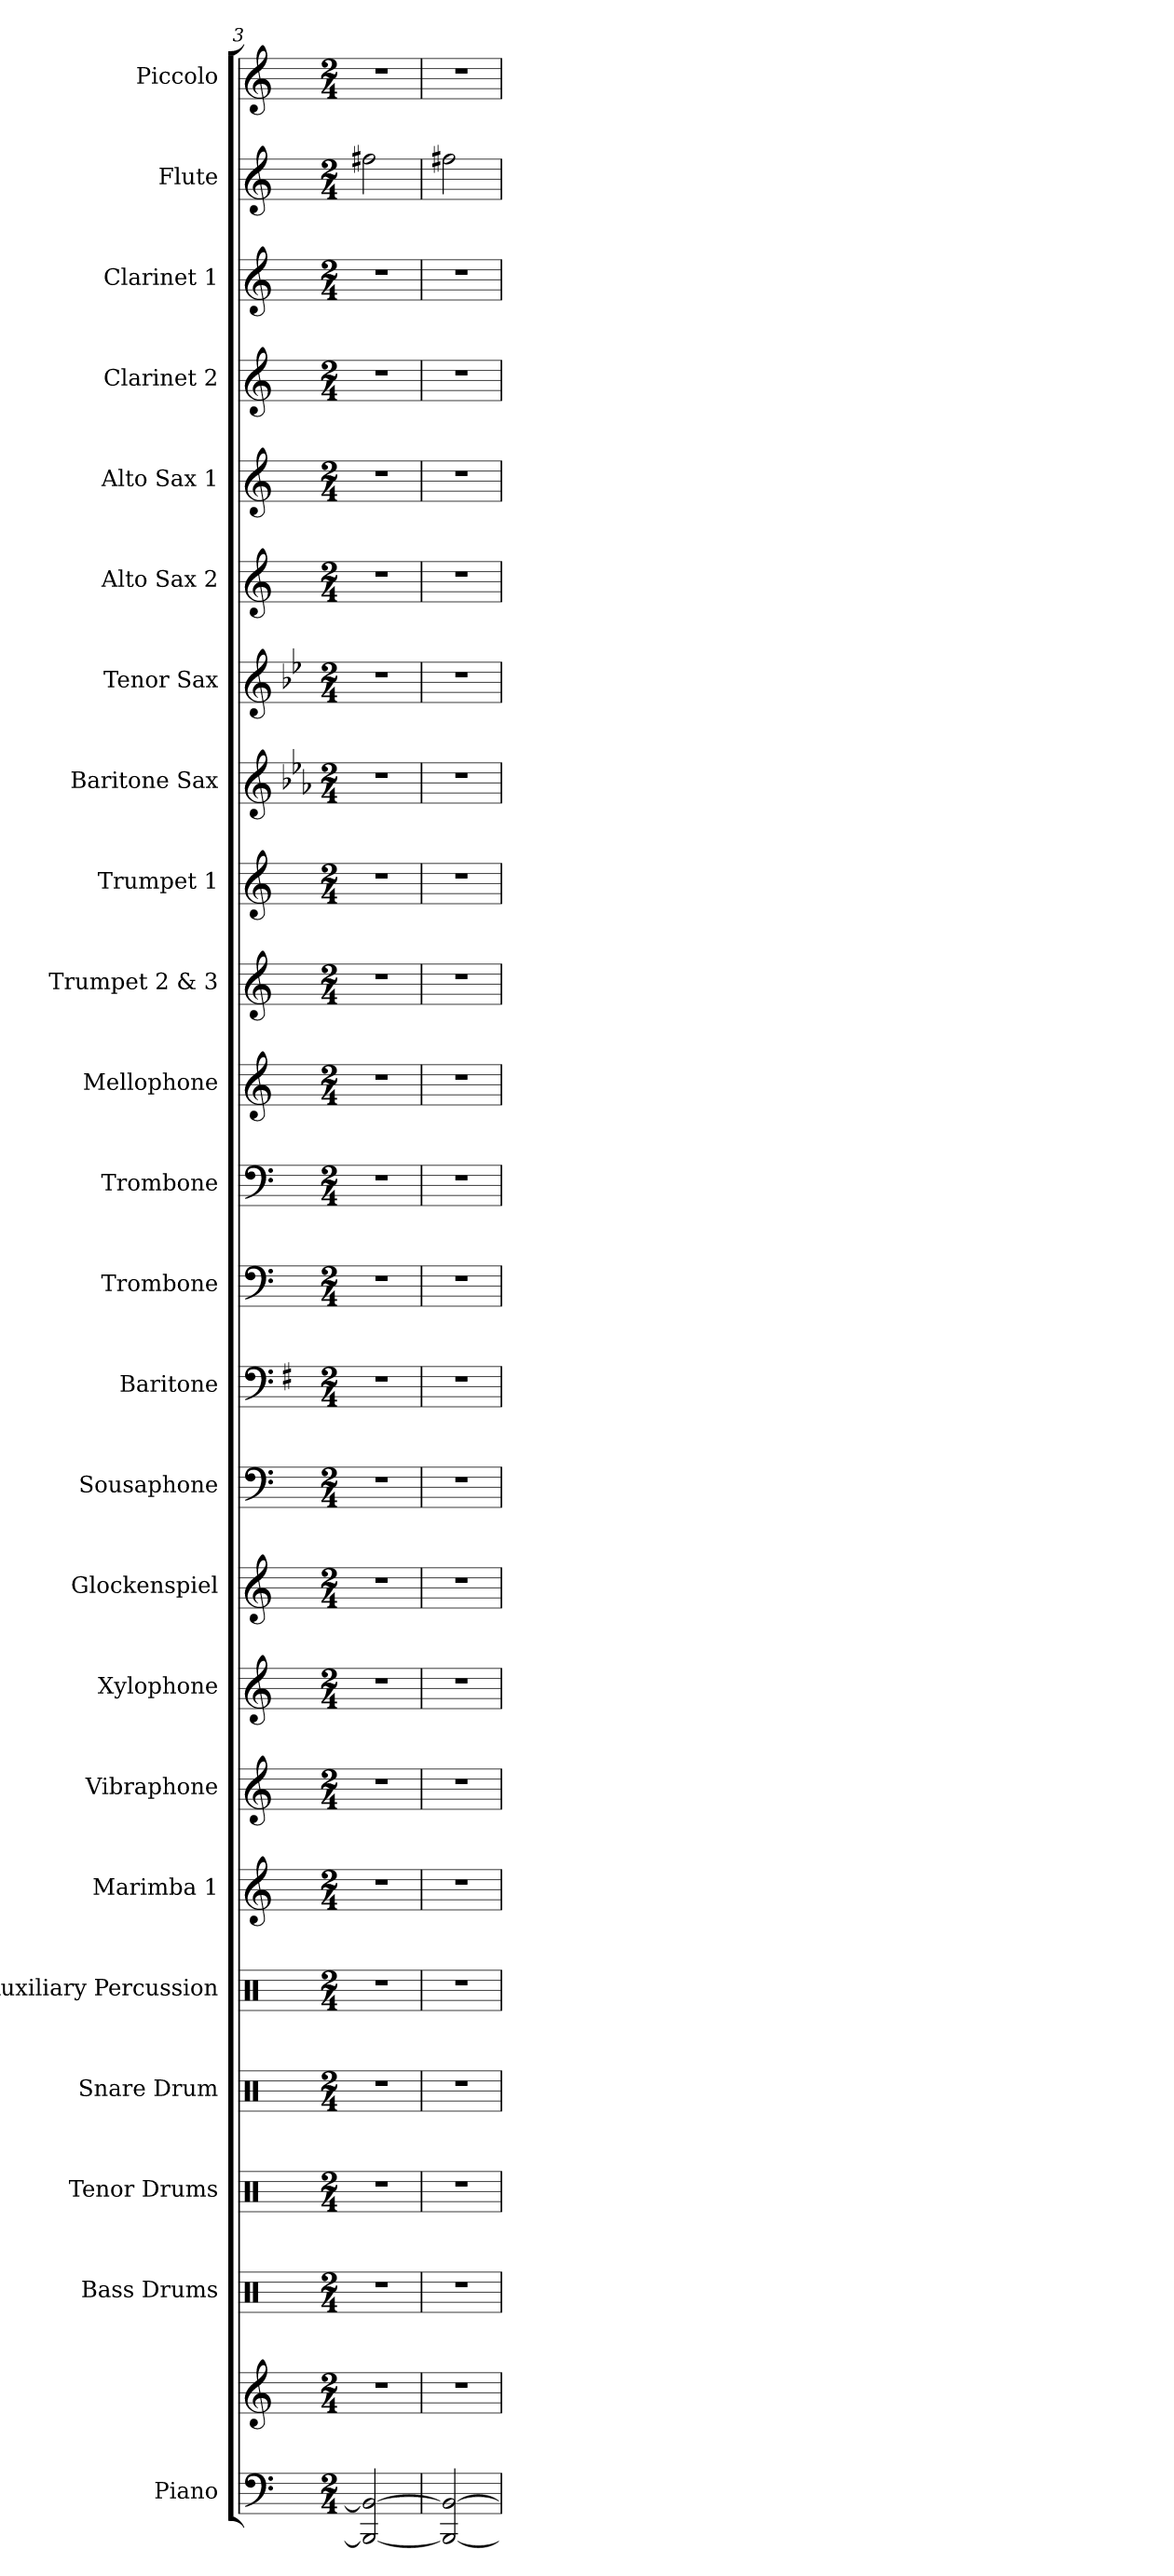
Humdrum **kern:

**kern	**kern	**kern	**kern	**kern	**kern	**kern	**kern	**kern	**kern	**kern	**kern	**kern	**kern	**kern	**kern	**kern	**kern	**kern	**kern	**kern	**kern	**kern	**kern	**kern
*part24	*part24	*part23	*part22	*part21	*part20	*part19	*part18	*part17	*part16	*part15	*part14	*part13	*part12	*part11	*part10	*part9	*part8	*part7	*part6	*part5	*part4	*part3	*part2	*part1
*staff25	*staff24	*staff23	*staff22	*staff21	*staff20	*staff19	*staff18	*staff17	*staff16	*staff15	*staff14	*staff13	*staff12	*staff11	*staff10	*staff9	*staff8	*staff7	*staff6	*staff5	*staff4	*staff3	*staff2	*staff1
*I"Piano	*	*I"Bass Drums	*I"Tenor Drums	*I"Snare Drum	*I"Auxiliary Percussion	*I"Marimba 1	*I"Vibraphone	*I"Xylophone	*I"Glockenspiel	*I"Sousaphone	*I"Baritone	*I"Trombone	*I"Trombone	*I"Mellophone	*I"Trumpet 2 &amp; 3	*I"Trumpet 1	*I"Baritone Sax	*I"Tenor Sax	*I"Alto Sax 2	*I"Alto Sax 1	*I"Clarinet 2	*I"Clarinet 1	*I"Flute	*I"Piccolo
*I'Pno.	*	*I'B.D.	*I'T.D.	*I'S.D.	*I'Aux. Perc.	*I'Mrm. 1	*I'Vib.	*I'Xyl.	*I'Glk.	*	*I'Bar.	*I'Tbn.	*I'Tbn.	*I'Mph.	*I'Tpt. 2 &amp; 3	*I'Tpt. 1	*I'Bari. Sax.	*I'T. Sax.	*I'A. Sax. 2	*I'A. Sax. 1	*I'Cl. 2	*I'Cl. 1	*I'Fl.	*I'Picc.
*clefF4	*clefG2	*clefX	*clefX	*clefX	*clefX	*clefG2	*clefG2	*clefG2	*clefG2	*clefF4	*clefF4	*clefF4	*clefF4	*clefG2	*clefG2	*clefG2	*clefG2	*clefG2	*clefG2	*clefG2	*clefG2	*clefG2	*clefG2	*clefG2
*	*	*	*	*	*	*	*	*ITrd-7c-12	*ITrd-14c-24	*	*ITrd4c7	*	*	*ITrd4c7	*ITrd1c2	*ITrd1c2	*ITrd12c21	*ITrd8c14	*ITrd5c9	*ITrd1c2	*ITrd1c2	*ITrd1c2	*	*ITrd-7c-12
*k[]	*k[]	*k[]	*k[]	*k[]	*k[]	*k[]	*k[]	*k[]	*k[]	*k[]	*k[]	*k[]	*k[]	*k[b-]	*k[b-e-]	*k[b-e-]	*k[b-e-a-]	*k[b-e-]	*k[b-e-a-]	*k[b-e-]	*k[b-e-]	*k[b-e-]	*k[]	*k[]
*M2/4	*M2/4	*M2/4	*M2/4	*M2/4	*M2/4	*M2/4	*M2/4	*M2/4	*M2/4	*M2/4	*M2/4	*M2/4	*M2/4	*M2/4	*M2/4	*M2/4	*M2/4	*M2/4	*M2/4	*M2/4	*M2/4	*M2/4	*M2/4	*M2/4
=3	=3	=3	=3	=3	=3	=3	=3	=3	=3	=3	=3	=3	=3	=3	=3	=3	=3	=3	=3	=3	=3	=3	=3	=3
2BBB/_ 2BB/_	2r	2r	2r	2r	2r	2r	2r	2r	2r	2r	2r	2r	2r	2r	2r	2r	2r	2r	2r	2r	2r	2r	2ff#X\	2r
=4	=4	=4	=4	=4	=4	=4	=4	=4	=4	=4	=4	=4	=4	=4	=4	=4	=4	=4	=4	=4	=4	=4	=4	=4
2BBB/_ 2BB/_	2r	2r	2r	2r	2r	2r	2r	2r	2r	2r	2r	2r	2r	2r	2r	2r	2r	2r	2r	2r	2r	2r	2ff#X\	2r
=	=	=	=	=	=	=	=	=	=	=	=	=	=	=	=	=	=	=	=	=	=	=	=	=
*-	*-	*-	*-	*-	*-	*-	*-	*-	*-	*-	*-	*-	*-	*-	*-	*-	*-	*-	*-	*-	*-	*-	*-	*-
